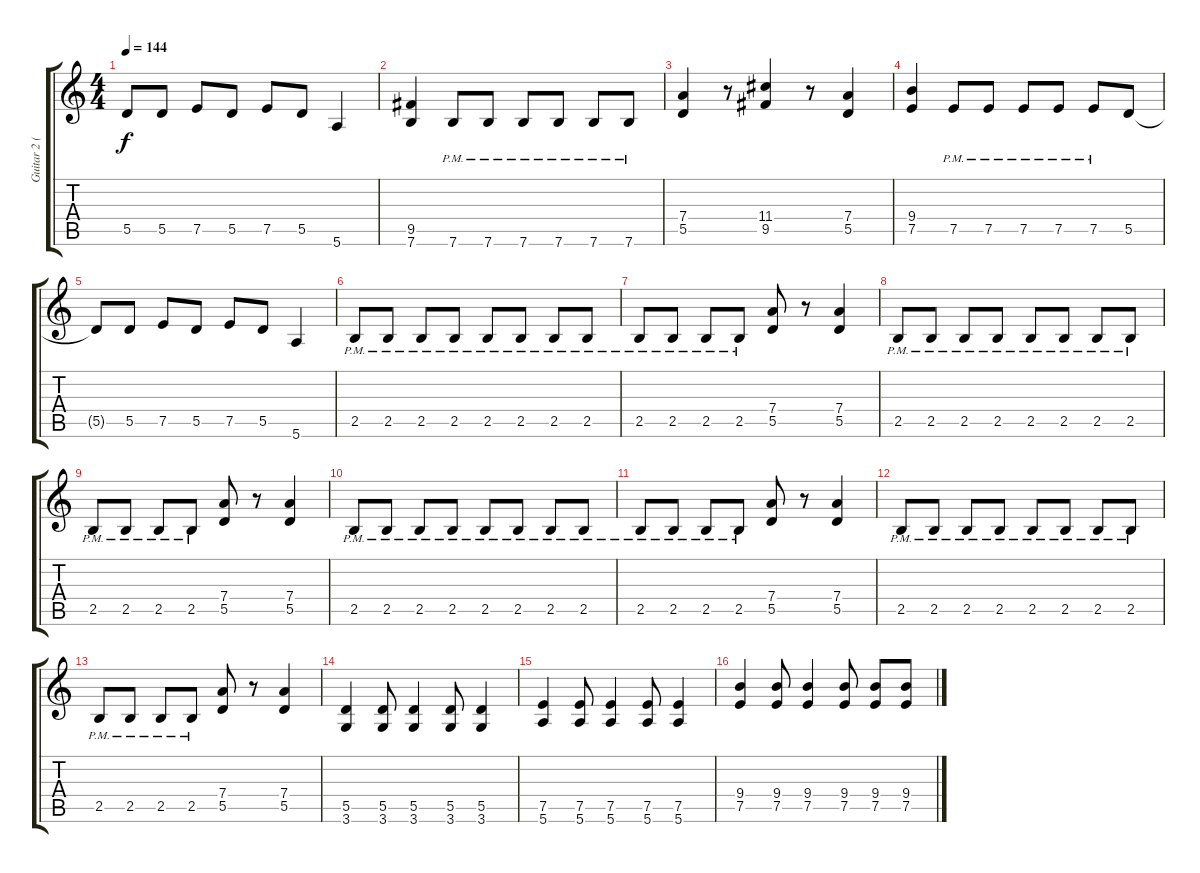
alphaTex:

\track ("Guitar 2 (Stefko)" "Guitar 2 (") {instrument distortionguitar}
\staff {score tabs}
\tuning (E4 B3 G3 D3 A2 E2) {hide}
\ts (4 4)
\tempo 144
\clef g2
\ks c
5.5{t}.8{dy f} 5.5.8 7.5.8 5.5.8 7.5.8 5.5.8 5.6.4 |
(9.5 7.6).4 7.6{pm}.8 7.6{pm}.8 7.6{pm}.8 7.6{pm}.8 7.6{pm}.8 7.6{pm}.8 |
(7.4 5.5).4 r.8 (11.4 9.5).4 r.8 (7.4 5.5).4 |
(9.4 7.5).4 7.5{pm}.8 7.5{pm}.8 7.5{pm}.8 7.5{pm}.8 7.5{pm}.8 5.5.8 |
5.5{t}.8 5.5.8 7.5.8 5.5.8 7.5.8 5.5.8 5.6.4 |
2.5{pm}.8 2.5{pm}.8 2.5{pm}.8 2.5{pm}.8 2.5{pm}.8 2.5{pm}.8 2.5{pm}.8 2.5{pm}.8 |
2.5{pm}.8 2.5{pm}.8 2.5{pm}.8 2.5{pm}.8 (7.4 5.5).8 r.8 (7.4 5.5).4 |
2.5{pm}.8 2.5{pm}.8 2.5{pm}.8 2.5{pm}.8 2.5{pm}.8 2.5{pm}.8 2.5{pm}.8 2.5{pm}.8 |
2.5{pm}.8 2.5{pm}.8 2.5{pm}.8 2.5{pm}.8 (7.4 5.5).8 r.8 (7.4 5.5).4 |
2.5{pm}.8 2.5{pm}.8 2.5{pm}.8 2.5{pm}.8 2.5{pm}.8 2.5{pm}.8 2.5{pm}.8 2.5{pm}.8 |
2.5{pm}.8 2.5{pm}.8 2.5{pm}.8 2.5{pm}.8 (7.4 5.5).8 r.8 (7.4 5.5).4 |
2.5{pm}.8 2.5{pm}.8 2.5{pm}.8 2.5{pm}.8 2.5{pm}.8 2.5{pm}.8 2.5{pm}.8 2.5{pm}.8 |
2.5{pm}.8 2.5{pm}.8 2.5{pm}.8 2.5{pm}.8 (7.4 5.5).8 r.8 (7.4 5.5).4 |
(5.5 3.6).4 (5.5 3.6).8 (5.5 3.6).4 (5.5 3.6).8 (5.5 3.6).4 |
(7.5 5.6).4 (7.5 5.6).8 (7.5 5.6).4 (7.5 5.6).8 (7.5 5.6).4 |
(9.4 7.5).4 (9.4 7.5).8 (9.4 7.5).4 (9.4 7.5).8 (9.4 7.5).8 (9.4 7.5).8
